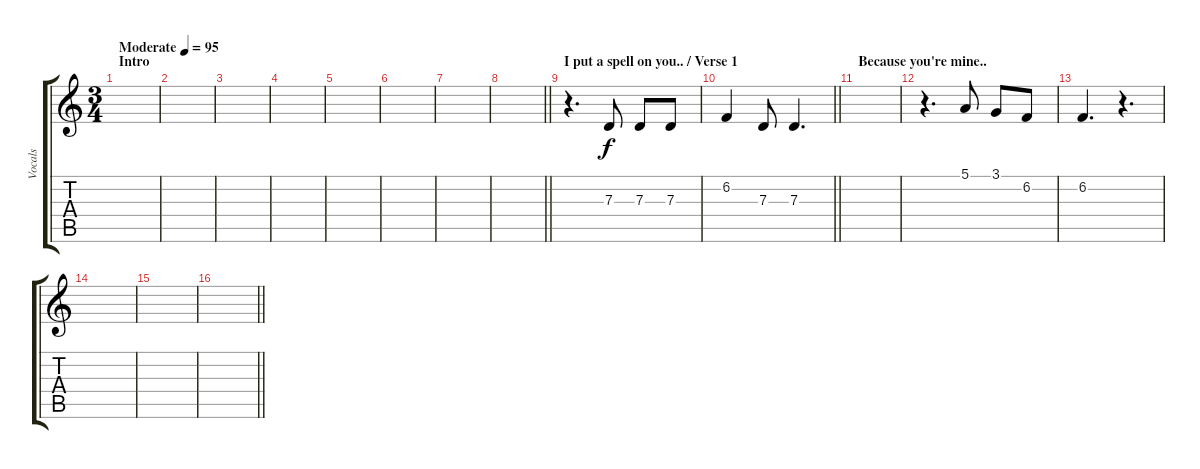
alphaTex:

\track ("Vocals" "Vocals") {instrument viola}
\staff {score tabs}
\tuning (E4 B3 G3 D3 A2 E2) {hide}
\ts (3 4)
\section ("" "Intro")
\tempo (95 "Moderate")
\clef g2
\ks c
|
|
|
|
|
|
|
\barLineRight lightlight
|
\section ("" "I put a spell on you.. / Verse 1")
r.4{d} 7.3.8 7.3.8 7.3.8 |
\barLineRight lightlight
6.2.4 7.3.8 7.3.4{d} |
\section ("" "Because you're mine..")
|
r.4{d} 5.1.8 3.1.8 6.2.8 |
6.2.4{d} r.4{d} |
|
|
\barLineRight lightlight
